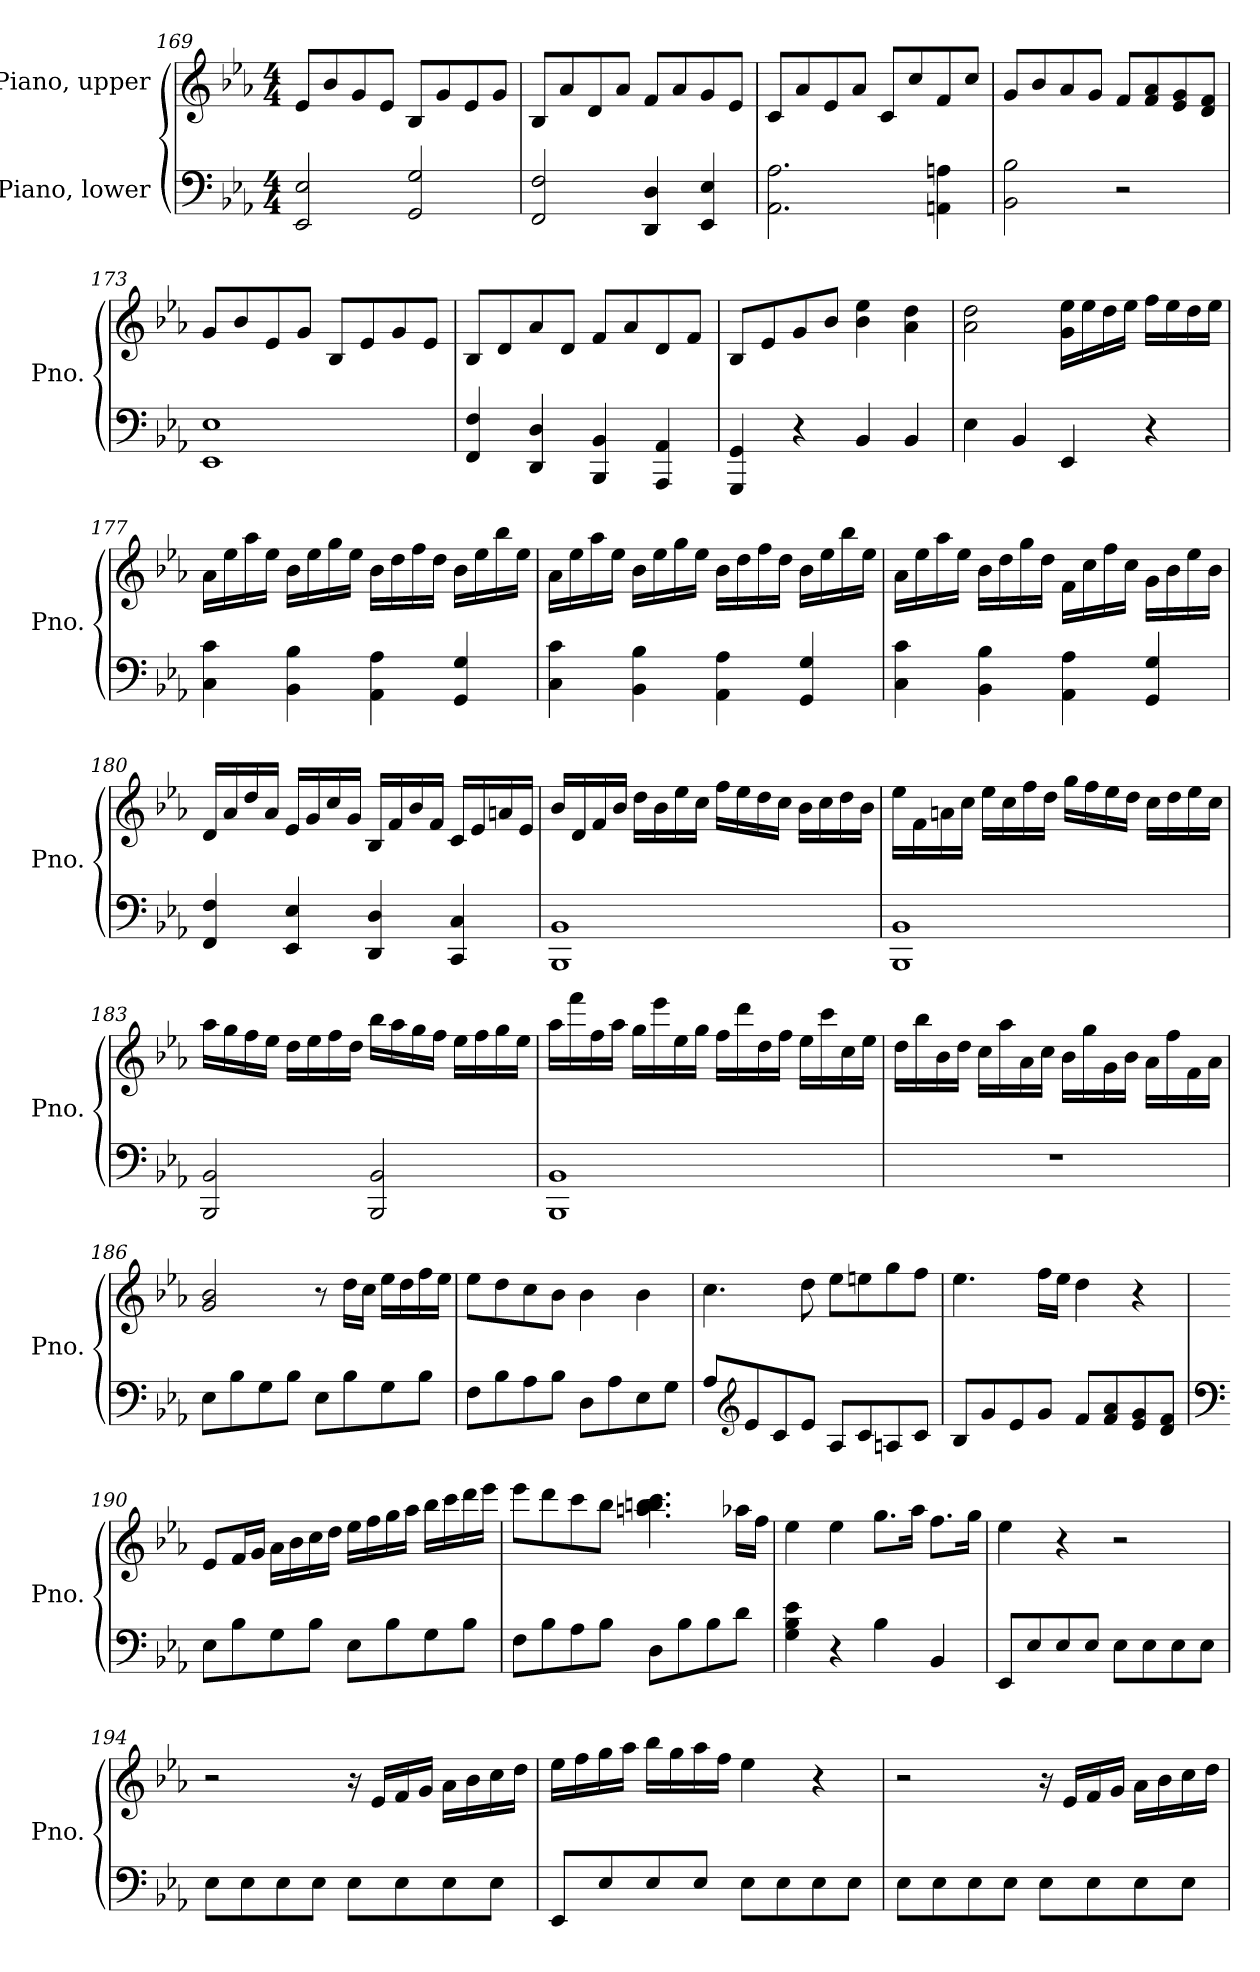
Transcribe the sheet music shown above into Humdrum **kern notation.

**kern	**kern
*part2	*part1
*staff2	*staff1
*I"Piano, lower	*I"Piano, upper
*I'Pno.	*I'Pno.
*clefF4	*clefG2
*k[b-e-a-]	*k[b-e-a-]
*M4/4	*M4/4
=169	=169
2EE-/ 2E-/	8e-/L
.	8b-/
.	8g/
.	8e-/J
2GG/ 2G/	8B-/L
.	8g/
.	8e-/
.	8g/J
=170	=170
2FF/ 2F/	8B-/L
.	8a-/
.	8d/
.	8a-/J
4DD/ 4D/	8f/L
.	8a-/
4EE-/ 4E-/	8g/
.	8e-/J
=171	=171
2.AA-\ 2.A-\	8c/L
.	8a-/
.	8e-/
.	8a-/J
.	8c/L
.	8cc/
4AAn\ 4An\	8f/
.	8cc/J
!!LO:PB:g=z
=172	=172
2BB-\ 2B-\	8g/L
.	8b-/
.	8a-/
.	8g/J
2r	8f/L
.	8f/ 8a-/
.	8e-/ 8g/
.	8d/ 8f/J
=173	=173
1EE- 1E-	8g/L
.	8b-/
.	8e-/
.	8g/J
.	8B-/L
.	8e-/
.	8g/
.	8e-/J
=174	=174
4FF/ 4F/	8B-/L
.	8d/
4DD/ 4D/	8a-/
.	8d/J
4BBB-/ 4BB-/	8f/L
.	8a-/
4AAA-/ 4AA-/	8d/
.	8f/J
=175	=175
4GGG/ 4GG/	8B-/L
.	8e-/
4r	8g/
.	8b-/J
4BB-/	4b-\ 4ee-\
4BB-/	4a-\ 4dd\
=176	=176
4E-\	2a-\ 2dd\
4BB-/	.
4EE-/	16g\ 16ee-\LL
.	16ee-\
.	16dd\
.	16ee-\JJ
4r	16ff\LL
.	16ee-\
.	16dd\
.	16ee-\JJ
!!LO:LB:g=z
=177	=177
4C\ 4c\	16a-\LL
.	16ee-\
.	16aa-\
.	16ee-\JJ
4BB-\ 4B-\	16b-\LL
.	16ee-\
.	16gg\
.	16ee-\JJ
4AA-\ 4A-\	16b-\LL
.	16dd\
.	16ff\
.	16dd\JJ
4GG/ 4G/	16b-\LL
.	16ee-\
.	16bb-\
.	16ee-\JJ
=178	=178
4C\ 4c\	16a-\LL
.	16ee-\
.	16aa-\
.	16ee-\JJ
4BB-\ 4B-\	16b-\LL
.	16ee-\
.	16gg\
.	16ee-\JJ
4AA-\ 4A-\	16b-\LL
.	16dd\
.	16ff\
.	16dd\JJ
4GG/ 4G/	16b-\LL
.	16ee-\
.	16bb-\
.	16ee-\JJ
!!LO:LB:g=z
=179	=179
4C\ 4c\	16a-\LL
.	16ee-\
.	16aa-\
.	16ee-\JJ
4BB-\ 4B-\	16b-\LL
.	16dd\
.	16gg\
.	16dd\JJ
4AA-\ 4A-\	16f\LL
.	16cc\
.	16ff\
.	16cc\JJ
4GG/ 4G/	16g\LL
.	16b-\
.	16ee-\
.	16b-\JJ
=180	=180
4FF/ 4F/	16d/LL
.	16a-/
.	16dd/
.	16a-/JJ
4EE-/ 4E-/	16e-/LL
.	16g/
.	16cc/
.	16g/JJ
4DD/ 4D/	16B-/LL
.	16f/
.	16b-/
.	16f/JJ
4CC/ 4C/	16c/LL
.	16e-/
.	16an/
.	16e-/JJ
!!LO:LB:g=z
=181	=181
1BBB- 1BB-	16b-/LL
.	16d/
.	16f/
.	16b-/JJ
.	16dd\LL
.	16b-\
.	16ee-\
.	16cc\JJ
.	16ff\LL
.	16ee-\
.	16dd\
.	16cc\JJ
.	16b-\LL
.	16cc\
.	16dd\
.	16b-\JJ
=182	=182
1BBB- 1BB-	16ee-\LL
.	16f\
.	16an\
.	16cc\JJ
.	16ee-\LL
.	16cc\
.	16ff\
.	16dd\JJ
.	16gg\LL
.	16ff\
.	16ee-\
.	16dd\JJ
.	16cc\LL
.	16dd\
.	16ee-\
.	16cc\JJ
!!LO:LB:g=z
=183	=183
2BBB-/ 2BB-/	16aa-\LL
.	16gg\
.	16ff\
.	16ee-\JJ
.	16dd\LL
.	16ee-\
.	16ff\
.	16dd\JJ
2BBB-/ 2BB-/	16bb-\LL
.	16aa-\
.	16gg\
.	16ff\JJ
.	16ee-\LL
.	16ff\
.	16gg\
.	16ee-\JJ
=184	=184
1BBB- 1BB-	16aa-\LL
.	16fff\
.	16ff\
.	16aa-\JJ
.	16gg\LL
.	16eee-\
.	16ee-\
.	16gg\JJ
.	16ff\LL
.	16ddd\
.	16dd\
.	16ff\JJ
.	16ee-\LL
.	16ccc\
.	16cc\
.	16ee-\JJ
!!LO:LB:g=z
=185	=185
1r	16dd\LL
.	16bb-\
.	16b-\
.	16dd\JJ
.	16cc\LL
.	16aa-\
.	16a-\
.	16cc\JJ
.	16b-\LL
.	16gg\
.	16g\
.	16b-\JJ
.	16a-\LL
.	16ff\
.	16f\
.	16a-\JJ
=186	=186
8E-\L	2g/ 2b-/
8B-\	.
8G\	.
8B-\J	.
8E-\L	8r
8B-\	16dd\LL
.	16cc\JJ
8G\	16ee-\LL
.	16dd\
8B-\J	16ff\
.	16ee-\JJ
=187	=187
8F\L	8ee-\L
8B-\	8dd\
8A-\	8cc\
8B-\J	8b-\J
8D\L	4b-\
8A-\	.
8E-\	4b-\
8G\J	.
!!LO:PB:g=z
=188	=188
8A-/L	4.cc\
*clefG2	*
8e-/	.
8c/	.
8e-/J	8dd\
8A-/L	8ee-\L
8c/	8een\
8An/	8gg\
8c/J	8ff\J
=189	=189
8B-/L	4.ee-\
8g/	.
8e-/	.
8g/J	16ff\LL
.	16ee-\JJ
8f/L	4dd\
8f/ 8a-/	.
8e-/ 8g/	4r
8d/ 8f/J	.
=190	=190
*clefF4	*
8E-\L	8e-/L
8B-\	16f/L
.	16g/JJ
8G\	16a-\LL
.	16b-\
8B-\J	16cc\
.	16dd\JJ
8E-\L	16ee-\LL
.	16ff\
8B-\	16gg\
.	16aa-\JJ
8G\	16bb-\LL
.	16ccc\
8B-\J	16ddd\
.	16eee-\JJ
!!LO:LB:g=z
=191	=191
8F\L	8eee-\L
8B-\	8ddd\
8A-\	8ccc\
8B-\J	8bb-\J
8D\L	4.aan\ 4.bb-\ 4.bbn\ 4.ccc\
8B-\	.
8B-\	.
8d\J	16aa-X\LL
.	16ff\JJ
=192	=192
4G\ 4B-\ 4e-\	4ee-\
4r	4ee-\
4B-\	8.gg\L
.	16aa-\Jk
4BB-/	8.ff\L
.	16gg\Jk
=193	=193
8EE-/L	4ee-\
8E-/	.
8E-/	4r
8E-/J	.
8E-\L	2r
8E-\	.
8E-\	.
8E-\J	.
=194	=194
8E-\L	2r
8E-\	.
8E-\	.
8E-\J	.
8E-\L	16r
.	16e-/LL
8E-\	16f/
.	16g/JJ
8E-\	16a-\LL
.	16b-\
8E-\J	16cc\
.	16dd\JJ
!!LO:LB:g=z
=195	=195
8EE-/L	16ee-\LL
.	16ff\
8E-/	16gg\
.	16aa-\JJ
8E-/	16bb-\LL
.	16gg\
8E-/J	16aa-\
.	16ff\JJ
8E-\L	4ee-\
8E-\	.
8E-\	4r
8E-\J	.
=196	=196
8E-\L	2r
8E-\	.
8E-\	.
8E-\J	.
8E-\L	16r
.	16e-/LL
8E-\	16f/
.	16g/JJ
8E-\	16a-\LL
.	16b-\
8E-\J	16cc\
.	16dd\JJ
=	=
*-	*-
